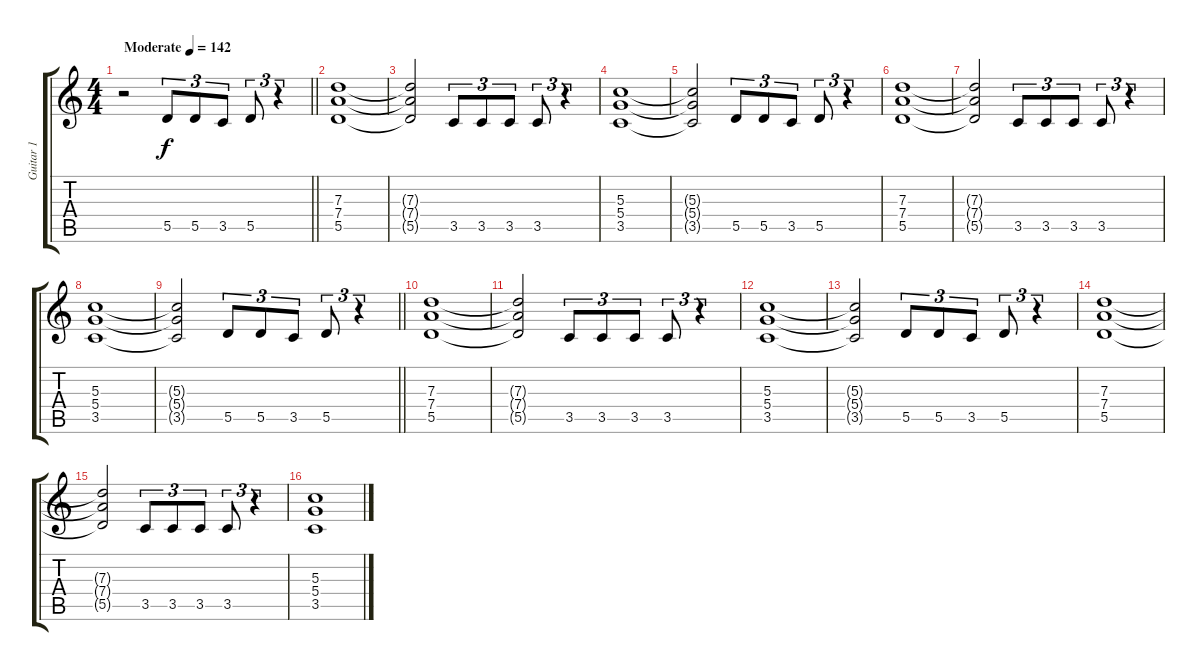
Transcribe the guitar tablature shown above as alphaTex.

\track ("Guitar 1" "Guitar 1") {instrument distortionguitar}
\staff {score tabs}
\tuning (E4 B3 G3 D3 A2 D2) {hide}
\ts (4 4)
\tempo (142 "Moderate")
\clef g2
\barLineRight lightlight
\ks c
r.2{dy f instrument distortionguitar} 5.5.8{tu (3 2)} 5.5.8{tu (3 2)} 3.5.8{tu (3 2)} 5.5.8{tu (3 2)} r.4{tu (3 2)} |
(7.3 7.4 5.5).1 |
(7.3{t} 7.4{t} 5.5{t}).2 3.5.8{tu (3 2)} 3.5.8{tu (3 2)} 3.5.8{tu (3 2)} 3.5.8{tu (3 2)} r.4{tu (3 2)} |
(5.3 5.4 3.5).1 |
(5.3{t} 5.4{t} 3.5{t}).2 5.5.8{tu (3 2)} 5.5.8{tu (3 2)} 3.5.8{tu (3 2)} 5.5.8{tu (3 2)} r.4{tu (3 2)} |
(7.3 7.4 5.5).1 |
(7.3{t} 7.4{t} 5.5{t}).2 3.5.8{tu (3 2)} 3.5.8{tu (3 2)} 3.5.8{tu (3 2)} 3.5.8{tu (3 2)} r.4{tu (3 2)} |
(5.3 5.4 3.5).1 |
\barLineRight lightlight
(5.3{t} 5.4{t} 3.5{t}).2 5.5.8{tu (3 2)} 5.5.8{tu (3 2)} 3.5.8{tu (3 2)} 5.5.8{tu (3 2)} r.4{tu (3 2)} |
(7.3 7.4 5.5).1 |
(7.3{t} 7.4{t} 5.5{t}).2 3.5.8{tu (3 2)} 3.5.8{tu (3 2)} 3.5.8{tu (3 2)} 3.5.8{tu (3 2)} r.4{tu (3 2)} |
(5.3 5.4 3.5).1 |
(5.3{t} 5.4{t} 3.5{t}).2 5.5.8{tu (3 2)} 5.5.8{tu (3 2)} 3.5.8{tu (3 2)} 5.5.8{tu (3 2)} r.4{tu (3 2)} |
(7.3 7.4 5.5).1 |
(7.3{t} 7.4{t} 5.5{t}).2 3.5.8{tu (3 2)} 3.5.8{tu (3 2)} 3.5.8{tu (3 2)} 3.5.8{tu (3 2)} r.4{tu (3 2)} |
(5.3 5.4 3.5).1
